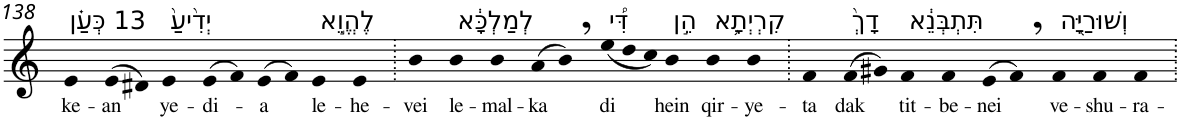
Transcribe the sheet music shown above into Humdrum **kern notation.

**kern	**text
*part1	*part1
*staff1	*staff1
*I"Piano	*
*I'Pno	*
!!LO:PB:g=z
*clefG2	*
*k[]	*
=138	=138
!LO:TX:a:t=13 כְּעַ֗ן	!
!	!LO:LY:b
4e	ke-
!	!LO:LY:b
(>8e	-an
8d#X)	.
!LO:TX:a:t=יְדִ֙יעַ֙	!
!	!LO:LY:b
4e	ye-
!	!LO:LY:b
(>8e	-di-
8f)	.
!	!LO:LY:b
(>8e	-a
8f)	.
!LO:TX:a:t=לֶהֱוֵ֣א	!
!	!LO:LY:b
4e	le-
!	!LO:LY:b
4e	-he-
=139.	=139.
!	!LO:LY:b
4b	-vei
!LO:TX:a:t=לְמַלְכָּ֔א	!
!	!LO:LY:b
4b	le-
!	!LO:LY:b
4b	-mal-
!	!LO:LY:b
(>8a	-ka
8b,)	.
*Xtuplet	*
!LO:TX:a:t=דִּ֠י	!
!	!LO:LY:b
(<12ee	di
12dd	.
12cc)	.
!LO:TX:a:t=הֵ֣ן	!
!	!LO:LY:b
4b	hein
!LO:TX:a:t=קִרְיְתָ֥א	!
!	!LO:LY:b
4b	qir-
!	!LO:LY:b
4b	-ye-
=140.	=140.
!	!LO:LY:b
4f	-ta
!LO:TX:a:t=דָךְ֙	!
!	!LO:LY:b
(>8f	dak
8g#X)	.
!LO:TX:a:t=תִּתְבְּנֵ֔א	!
!	!LO:LY:b
4f	tit-
!	!LO:LY:b
4f	-be-
!	!LO:LY:b
(>8e	-nei
8f,)	.
!LO:TX:a:t=וְשׁוּרַיָּ֖ה	!
!	!LO:LY:b
4f	ve-
!	!LO:LY:b
4f	-shu-
!	!LO:LY:b
4f	-ra-
=.	=.
*-	*-
